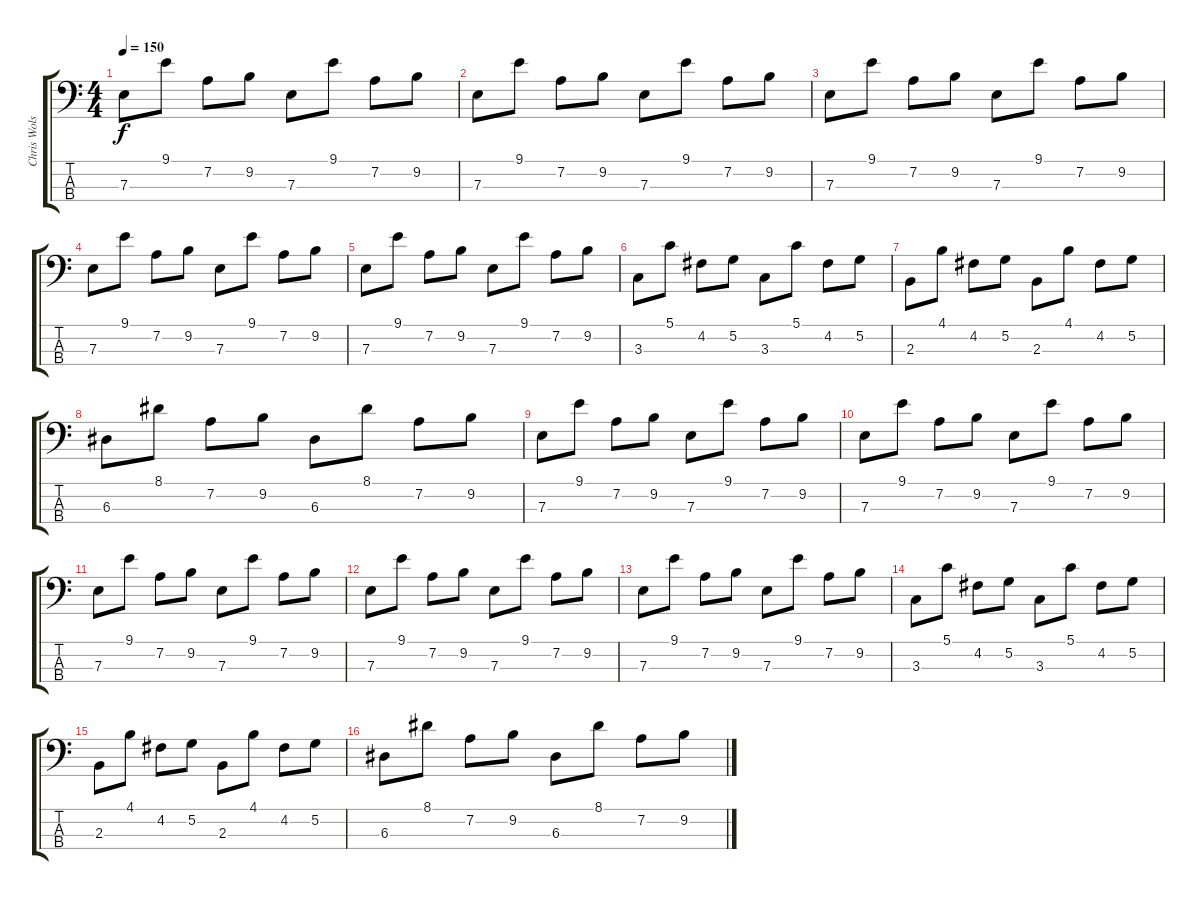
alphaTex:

\track ("Chris Wolstenholme" "Chris Wols") {instrument fretlessbass}
\staff {score tabs}
\tuning (G2 D2 A1 D1) {hide}
\ts (4 4)
\tempo 150
\clef f4
\ks c
7.3.8{dy f} 9.1.8 7.2.8 9.2.8 7.3.8 9.1.8 7.2.8 9.2.8 |
7.3.8 9.1.8 7.2.8 9.2.8 7.3.8 9.1.8 7.2.8 9.2.8 |
7.3.8 9.1.8 7.2.8 9.2.8 7.3.8 9.1.8 7.2.8 9.2.8 |
7.3.8 9.1.8 7.2.8 9.2.8 7.3.8 9.1.8 7.2.8 9.2.8 |
7.3.8 9.1.8 7.2.8 9.2.8 7.3.8 9.1.8 7.2.8 9.2.8 |
3.3.8 5.1.8 4.2.8 5.2.8 3.3.8 5.1.8 4.2.8 5.2.8 |
2.3.8 4.1.8 4.2.8 5.2.8 2.3.8 4.1.8 4.2.8 5.2.8 |
6.3.8 8.1.8 7.2.8 9.2.8 6.3.8 8.1.8 7.2.8 9.2.8 |
7.3.8 9.1.8 7.2.8 9.2.8 7.3.8 9.1.8 7.2.8 9.2.8 |
7.3.8 9.1.8 7.2.8 9.2.8 7.3.8 9.1.8 7.2.8 9.2.8 |
7.3.8 9.1.8 7.2.8 9.2.8 7.3.8 9.1.8 7.2.8 9.2.8 |
7.3.8 9.1.8 7.2.8 9.2.8 7.3.8 9.1.8 7.2.8 9.2.8 |
7.3.8 9.1.8 7.2.8 9.2.8 7.3.8 9.1.8 7.2.8 9.2.8 |
3.3.8 5.1.8 4.2.8 5.2.8 3.3.8 5.1.8 4.2.8 5.2.8 |
2.3.8 4.1.8 4.2.8 5.2.8 2.3.8 4.1.8 4.2.8 5.2.8 |
6.3.8 8.1.8 7.2.8 9.2.8 6.3.8 8.1.8 7.2.8 9.2.8
